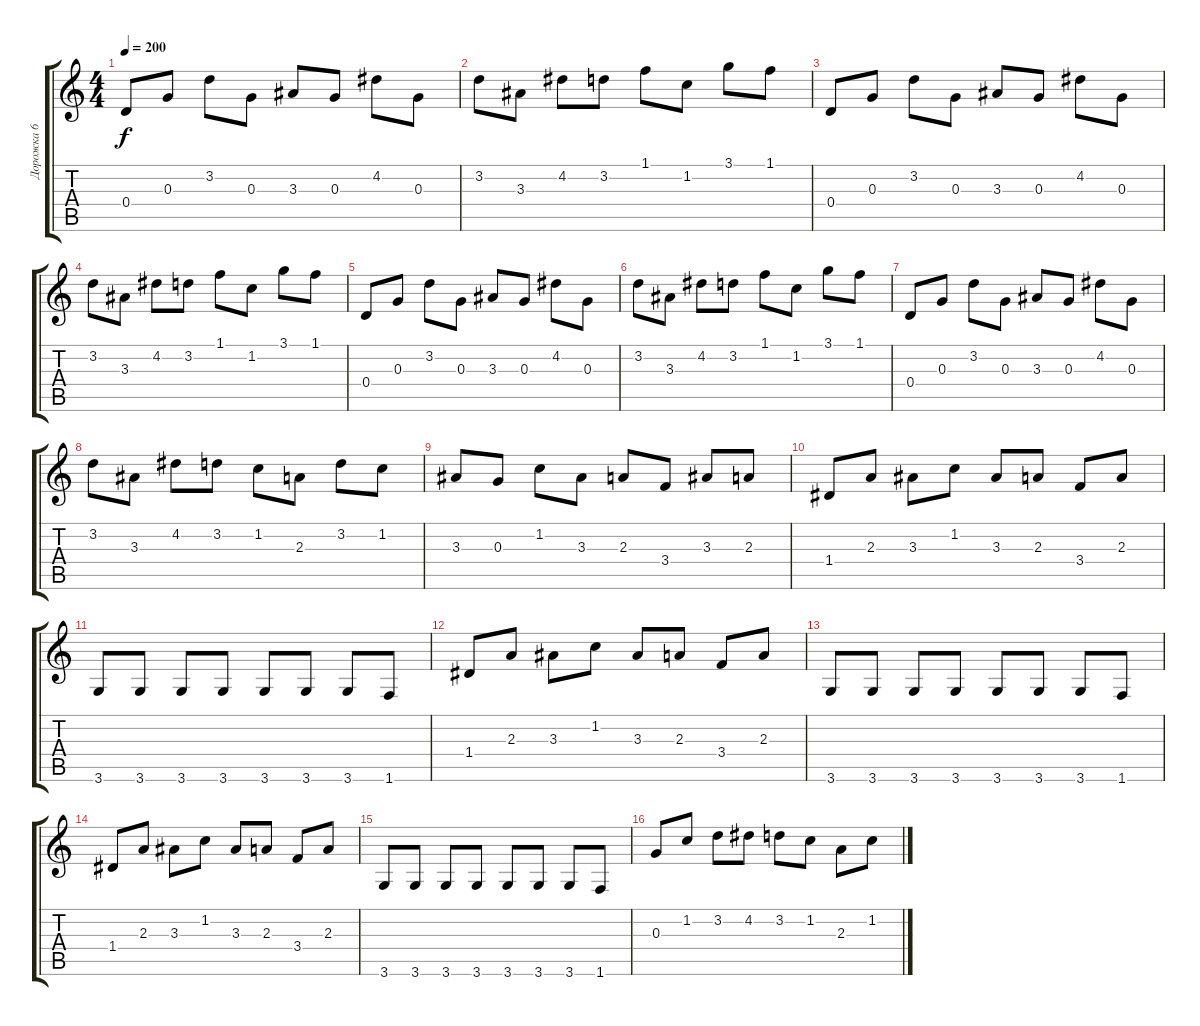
\track ("Дорожка 6" "Дорожка 6") {instrument overdrivenguitar}
\staff {score tabs}
\tuning (E4 B3 G3 D3 A2 E2) {hide}
\ts (4 4)
\tempo 200
\clef g2
\ks c
0.4.8{dy f} 0.3.8 3.2.8 0.3.8 3.3.8 0.3.8 4.2.8 0.3.8 |
3.2.8 3.3.8 4.2.8 3.2.8 1.1.8 1.2.8 3.1.8 1.1.8 |
0.4.8 0.3.8 3.2.8 0.3.8 3.3.8 0.3.8 4.2.8 0.3.8 |
3.2.8 3.3.8 4.2.8 3.2.8 1.1.8 1.2.8 3.1.8 1.1.8 |
0.4.8 0.3.8 3.2.8 0.3.8 3.3.8 0.3.8 4.2.8 0.3.8 |
3.2.8 3.3.8 4.2.8 3.2.8 1.1.8 1.2.8 3.1.8 1.1.8 |
0.4.8 0.3.8 3.2.8 0.3.8 3.3.8 0.3.8 4.2.8 0.3.8 |
3.2.8 3.3.8 4.2.8 3.2.8 1.2.8 2.3.8 3.2.8 1.2.8 |
3.3.8 0.3.8 1.2.8 3.3.8 2.3.8 3.4.8 3.3.8 2.3.8 |
1.4.8 2.3.8 3.3.8 1.2.8 3.3.8 2.3.8 3.4.8 2.3.8 |
3.6.8 3.6.8 3.6.8 3.6.8 3.6.8 3.6.8 3.6.8 1.6.8 |
1.4.8 2.3.8 3.3.8 1.2.8 3.3.8 2.3.8 3.4.8 2.3.8 |
3.6.8 3.6.8 3.6.8 3.6.8 3.6.8 3.6.8 3.6.8 1.6.8 |
1.4.8 2.3.8 3.3.8 1.2.8 3.3.8 2.3.8 3.4.8 2.3.8 |
3.6.8 3.6.8 3.6.8 3.6.8 3.6.8 3.6.8 3.6.8 1.6.8 |
0.3.8 1.2.8 3.2.8 4.2.8 3.2.8 1.2.8 2.3.8 1.2.8
